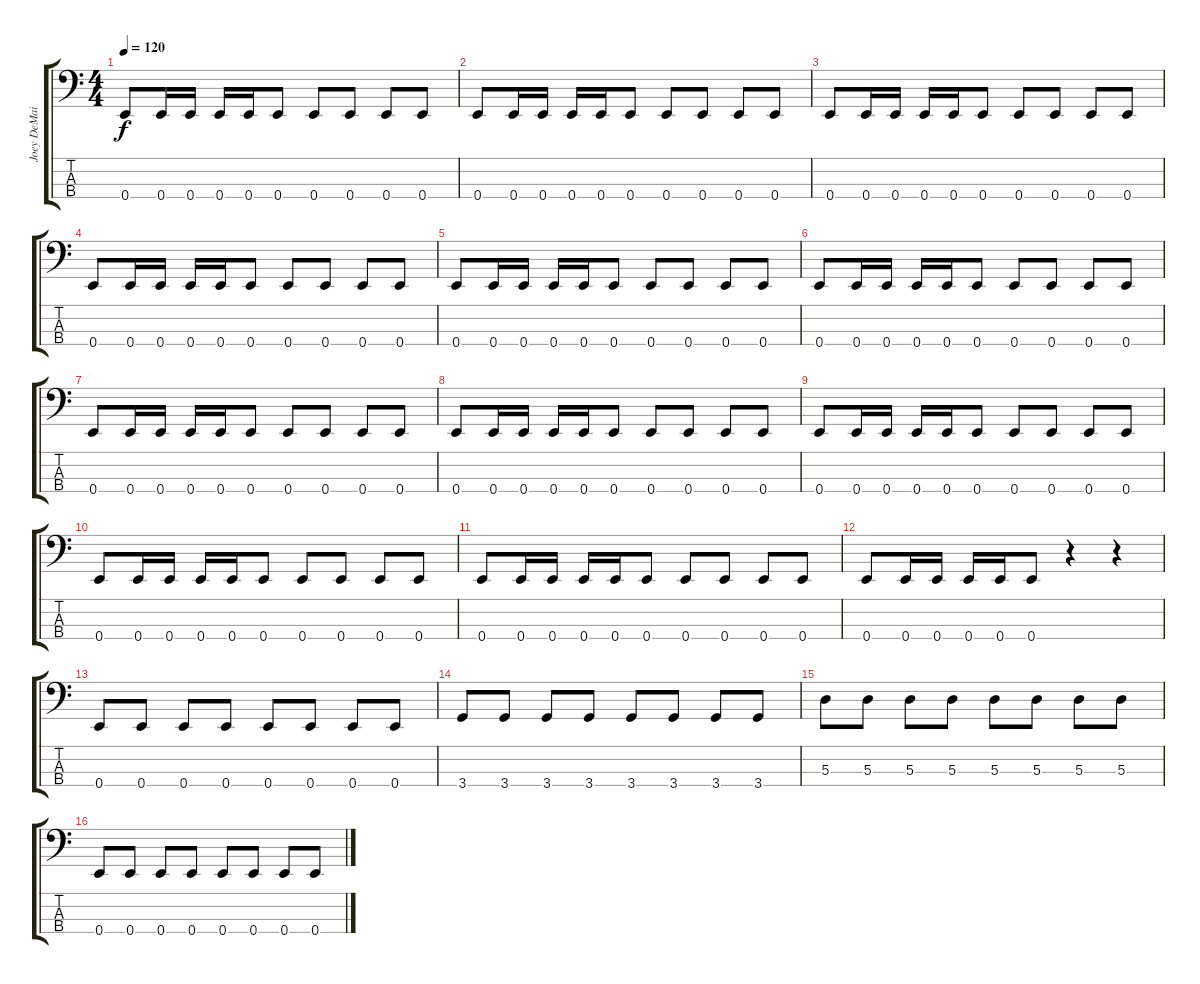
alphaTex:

\track ("Joey DeMaio" "Joey DeMai") {instrument electricbasspick}
\staff {score tabs}
\tuning (G2 D2 A1 E1) {hide}
\ts (4 4)
\tempo 120
\clef f4
\ks c
0.4.8{dy f} 0.4.16 0.4.16 0.4.16 0.4.16 0.4.8 0.4.8 0.4.8 0.4.8 0.4.8 |
0.4.8 0.4.16 0.4.16 0.4.16 0.4.16 0.4.8 0.4.8 0.4.8 0.4.8 0.4.8 |
0.4.8 0.4.16 0.4.16 0.4.16 0.4.16 0.4.8 0.4.8 0.4.8 0.4.8 0.4.8 |
0.4.8 0.4.16 0.4.16 0.4.16 0.4.16 0.4.8 0.4.8 0.4.8 0.4.8 0.4.8 |
0.4.8 0.4.16 0.4.16 0.4.16 0.4.16 0.4.8 0.4.8 0.4.8 0.4.8 0.4.8 |
0.4.8 0.4.16 0.4.16 0.4.16 0.4.16 0.4.8 0.4.8 0.4.8 0.4.8 0.4.8 |
0.4.8 0.4.16 0.4.16 0.4.16 0.4.16 0.4.8 0.4.8 0.4.8 0.4.8 0.4.8 |
0.4.8 0.4.16 0.4.16 0.4.16 0.4.16 0.4.8 0.4.8 0.4.8 0.4.8 0.4.8 |
0.4.8 0.4.16 0.4.16 0.4.16 0.4.16 0.4.8 0.4.8 0.4.8 0.4.8 0.4.8 |
0.4.8 0.4.16 0.4.16 0.4.16 0.4.16 0.4.8 0.4.8 0.4.8 0.4.8 0.4.8 |
0.4.8 0.4.16 0.4.16 0.4.16 0.4.16 0.4.8 0.4.8 0.4.8 0.4.8 0.4.8 |
0.4.8 0.4.16 0.4.16 0.4.16 0.4.16 0.4.8 r.4 r.4 |
0.4.8 0.4.8 0.4.8 0.4.8 0.4.8 0.4.8 0.4.8 0.4.8 |
3.4.8 3.4.8 3.4.8 3.4.8 3.4.8 3.4.8 3.4.8 3.4.8 |
5.3.8 5.3.8 5.3.8 5.3.8 5.3.8 5.3.8 5.3.8 5.3.8 |
0.4.8 0.4.8 0.4.8 0.4.8 0.4.8 0.4.8 0.4.8 0.4.8
